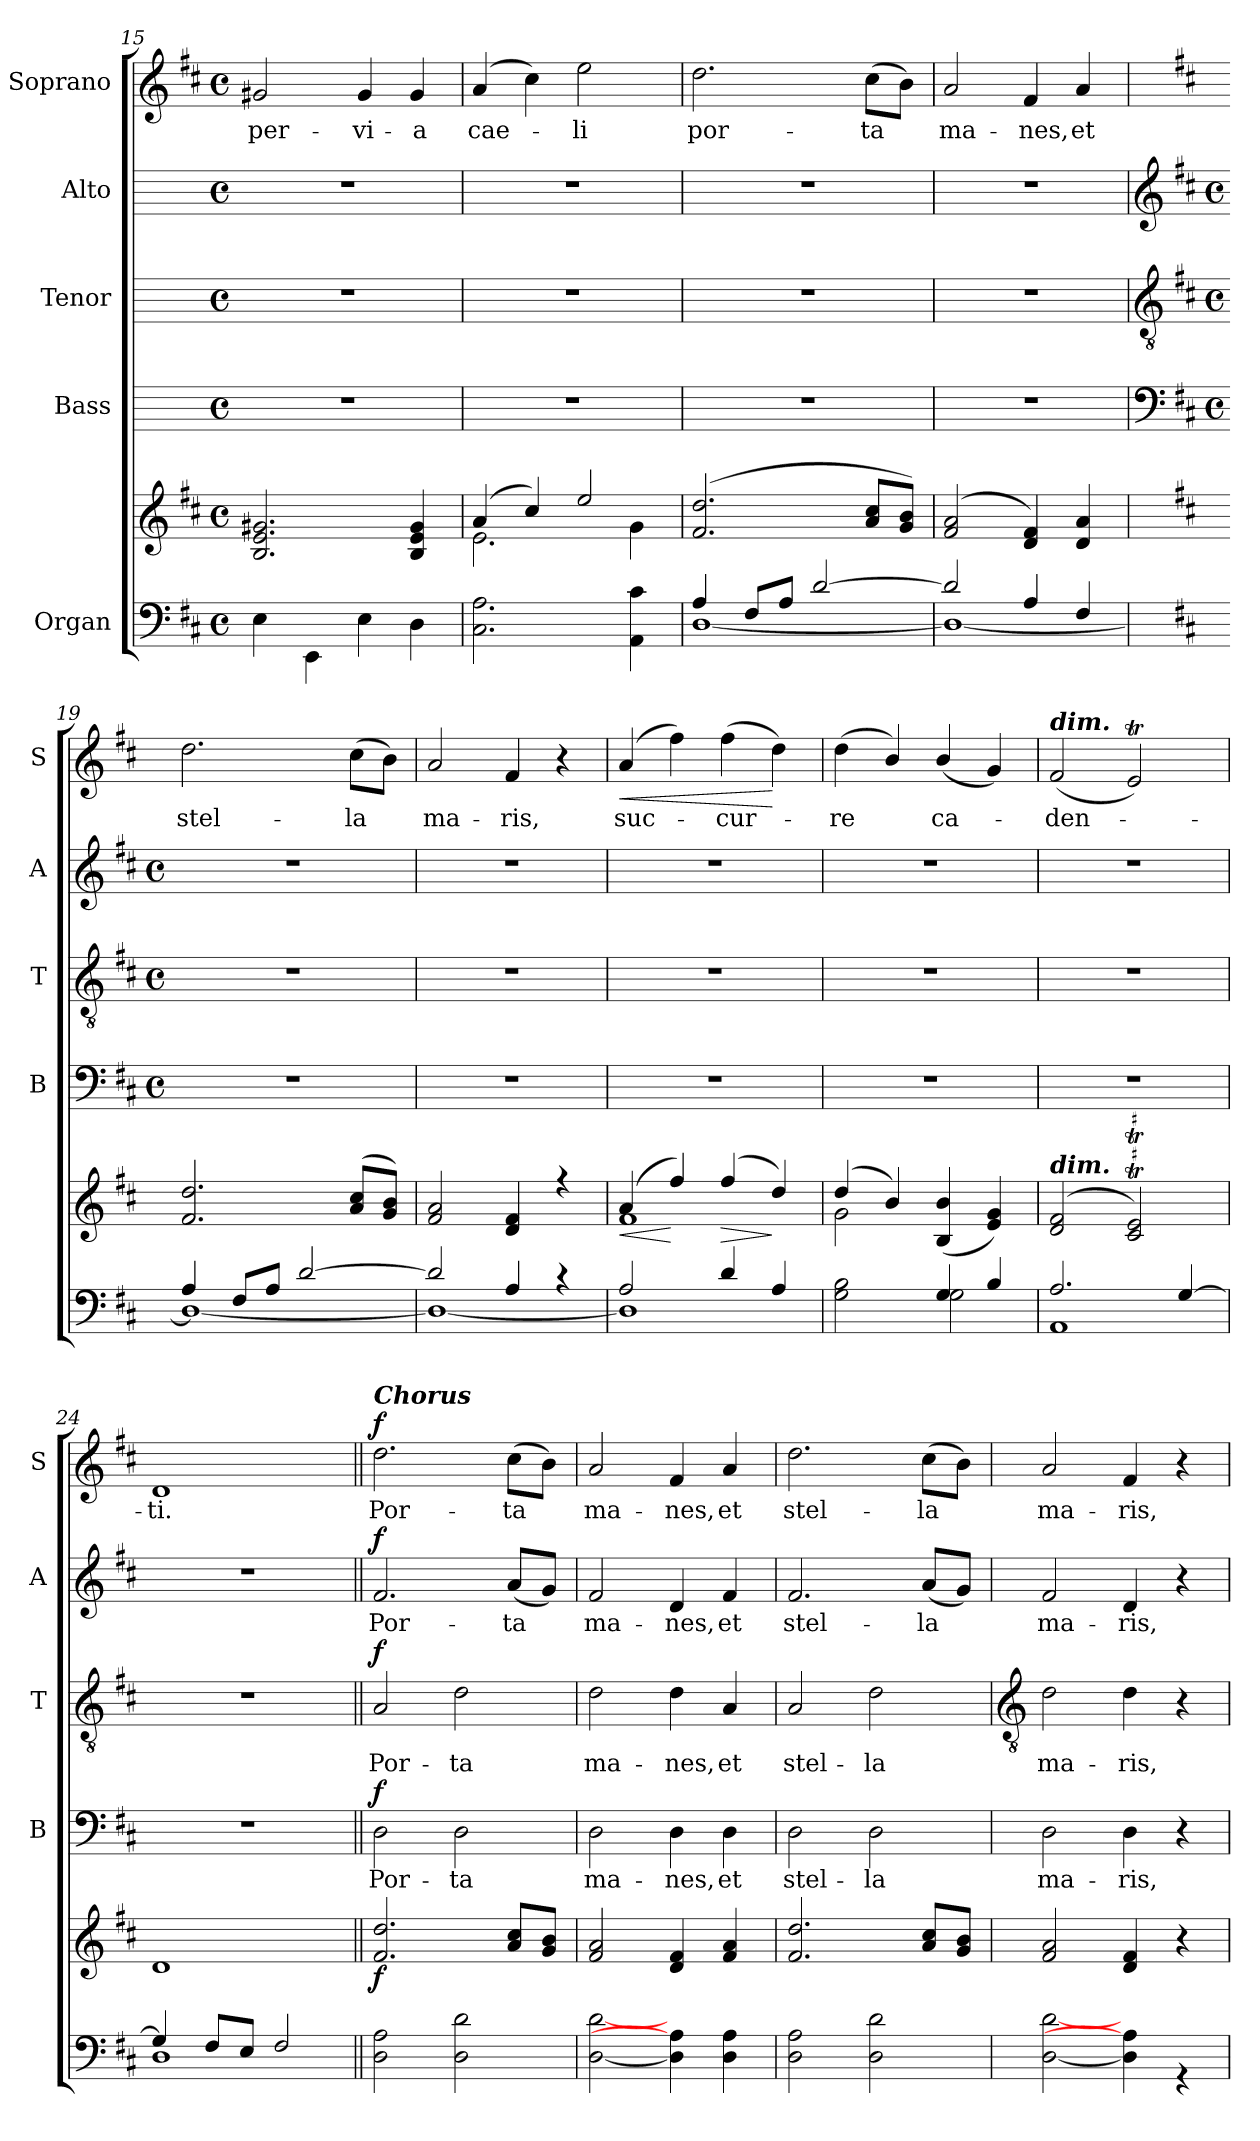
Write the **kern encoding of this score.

**kern	**kern	**dynam	**kern	**text	**dynam	**kern	**text	**dynam	**kern	**text	**dynam	**kern	**text	**dynam
*part5	*part5	*part5	*part4	*part4	*part4	*part3	*part3	*part3	*part2	*part2	*part2	*part1	*part1	*part1
*staff6	*staff5	*staff5/6	*staff4	*staff4	*staff4	*staff3	*staff3	*staff3	*staff2	*staff2	*staff2	*staff1	*staff1	*staff1
*I"Organ	*	*	*I"Bass	*	*	*I"Tenor	*	*	*I"Alto	*	*	*I"Soprano	*	*
*	*	*	*I'B	*	*	*I'T	*	*	*I'A	*	*	*I'S	*	*
*clefF4	*clefG2	*	*	*	*	*	*	*	*	*	*	*clefG2	*	*
*k[f#c#]	*k[f#c#]	*	*	*	*	*	*	*	*	*	*	*k[f#c#]	*	*
*D:	*D:	*	*	*	*	*	*	*	*	*	*	*D:	*	*
*M4/4	*M4/4	*	*M4/4	*	*	*M4/4	*	*	*M4/4	*	*	*M4/4	*	*
*met(c)	*met(c)	*	*met(c)	*	*	*met(c)	*	*	*met(c)	*	*	*met(c)	*	*
=15	=15	=15	=15	=15	=15	=15	=15	=15	=15	=15	=15	=15	=15	=15
*^	*^	*	*	*	*	*	*	*	*	*	*	*	*	*
!	!	!	!	!	!	!	!	!	!	!	!	!	!	!	!LO:LY:b	!
1ryy	4E	2.B/ 2.e/ 2.g#X/	1ryy	.	1r	.	.	1r	.	.	1r	.	.	2g#X	per-	.
.	4EE	.	.	.	.	.	.	.	.	.	.	.	.	.	.	.
!	!	!	!	!	!	!	!	!	!	!	!	!	!	!	!LO:LY:b	!
.	4E	.	.	.	.	.	.	.	.	.	.	.	.	4g#	-vi-	.
!	!	!	!	!	!	!	!	!	!	!	!	!	!	!	!LO:LY:b	!
.	4D	4B/ 4e/ 4g#/	.	.	.	.	.	.	.	.	.	.	.	4g#	-a	.
=16	=16	=16	=16	=16	=16	=16	=16	=16	=16	=16	=16	=16	=16	=16	=16	=16
!	!	!	!	!	!	!	!	!	!	!	!	!	!	!	!LO:LY:b	!
1ryy	2.C# 2.A	(>4a/	2.e\	.	1r	.	.	1r	.	.	1r	.	.	(<4a	cae-	.
.	.	4cc#/)	.	.	.	.	.	.	.	.	.	.	.	4cc#)	.	.
!	!	!	!	!	!	!	!	!	!	!	!	!	!	!	!LO:LY:b	!
.	.	2ee/	.	.	.	.	.	.	.	.	.	.	.	2ee	li	.
.	4AA 4c#	.	4g\	.	.	.	.	.	.	.	.	.	.	.	.	.
=17	=17	=17	=17	=17	=17	=17	=17	=17	=17	=17	=17	=17	=17	=17	=17	=17
!	!	!	!	!	!	!	!	!	!	!	!	!	!	!	!LO:LY:b	!
4A/	[1D/	(>2.f#/ 2.dd/	1ryy	.	1r	.	.	1r	.	.	1r	.	.	2.dd	por-	.
8F#/L	.	.	.	.	.	.	.	.	.	.	.	.	.	.	.	.
8A/J	.	.	.	.	.	.	.	.	.	.	.	.	.	.	.	.
[2d/	.	.	.	.	.	.	.	.	.	.	.	.	.	.	.	.
!	!	!	!	!	!	!	!	!	!	!	!	!	!	!	!LO:LY:b	!
.	.	8a/ 8cc#/L	.	.	.	.	.	.	.	.	.	.	.	(>8cc#L	-ta	.
.	.	8g/ 8b/J)	.	.	.	.	.	.	.	.	.	.	.	8bJ)	.	.
=18	=18	=18	=18	=18	=18	=18	=18	=18	=18	=18	=18	=18	=18	=18	=18	=18
!	!	!	!	!	!	!	!	!	!	!	!	!	!	!	!LO:LY:b	!
2d/]	1D/_	(>2f#/ 2a/	1ryy	.	1r	.	.	1r	.	.	1r	.	.	2a	ma-	.
!	!	!	!	!	!	!	!	!	!	!	!	!	!	!	!LO:LY:b	!
4A/	.	4d/ 4f#/)	.	.	.	.	.	.	.	.	.	.	.	4f#	-nes,	.
!	!	!	!	!	!	!	!	!	!	!	!	!	!	!	!LO:LY:b	!
4F#/	.	4d/ 4a/	.	.	.	.	.	.	.	.	.	.	.	4a	et	.
!!LO:LB:g=z
=19	=19	=19	=19	=19	=19	=19	=19	=19	=19	=19	=19	=19	=19	=19	=19	=19
*	*	*	*	*	*clefF4	*	*	*clefGv2	*	*	*clefG2	*	*	*	*	*
*	*	*	*	*	*k[f#c#]	*	*	*k[f#c#]	*	*	*k[f#c#]	*	*	*	*	*
*	*	*	*	*	*D:	*	*	*D:	*	*	*D:	*	*	*	*	*
*	*	*	*	*	*M4/4	*	*	*M4/4	*	*	*M4/4	*	*	*	*	*
*	*	*	*	*	*met(c)	*	*	*met(c)	*	*	*met(c)	*	*	*	*	*
!	!	!	!	!	!	!	!	!	!	!	!	!	!	!	!LO:LY:b	!
4A/	1D/_	2.f# 2.dd	1ryy	.	1r	.	.	1r	.	.	1r	.	.	2.dd	stel-	.
8F#/L	.	.	.	.	.	.	.	.	.	.	.	.	.	.	.	.
8A/J	.	.	.	.	.	.	.	.	.	.	.	.	.	.	.	.
[2d/	.	.	.	.	.	.	.	.	.	.	.	.	.	.	.	.
!	!	!	!	!	!	!	!	!	!	!	!	!	!	!	!LO:LY:b	!
.	.	(<8a 8cc#L	.	.	.	.	.	.	.	.	.	.	.	(>8cc#L	-la	.
.	.	8g 8bJ)	.	.	.	.	.	.	.	.	.	.	.	8bJ)	.	.
=20	=20	=20	=20	=20	=20	=20	=20	=20	=20	=20	=20	=20	=20	=20	=20	=20
!	!	!	!	!	!	!	!	!	!	!	!	!	!	!	!LO:LY:b	!
2d/]	1D/_	2f# 2a	1ryy	.	1r	.	.	1r	.	.	1r	.	.	2a	ma-	.
!	!	!	!	!	!	!	!	!	!	!	!	!	!	!	!LO:LY:b	!
4A/	.	4d 4f#	.	.	.	.	.	.	.	.	.	.	.	4f#	-ris,	.
4r	.	4r	.	.	.	.	.	.	.	.	.	.	.	4r	.	.
=21	=21	=21	=21	=21	=21	=21	=21	=21	=21	=21	=21	=21	=21	=21	=21	=21
!	!	!	!	!LO:HP:b	!	!	!	!	!	!	!	!	!	!	!LO:LY:b	!LO:HP:b
2A/	1D]	(4a	1f#\	<	1r	.	.	1r	.	.	1r	.	.	(4a	suc-	<
.	.	4ff#)	.	[	.	.	.	.	.	.	.	.	.	4ff#)	.	.
!	!	!	!	!LO:HP:b	!	!	!	!	!	!	!	!	!	!	!LO:LY:b	!
4d/	.	(>4ff#	.	>	.	.	.	.	.	.	.	.	.	(>4ff#	cur-	.
4A/	.	4dd)	.	]	.	.	.	.	.	.	.	.	.	4dd)	.	[
=22	=22	=22	=22	=22	=22	=22	=22	=22	=22	=22	=22	=22	=22	=22	=22	=22
!	!	!	!	!	!	!	!	!	!	!	!	!	!	!	!LO:LY:b	!
2ryy	2G 2B	(>4dd/	2g\	.	1r	.	.	1r	.	.	1r	.	.	(<4dd	re	.
.	.	4b/)	.	.	.	.	.	.	.	.	.	.	.	4b/)	.	.
!	!	!	!	!	!	!	!	!	!	!	!	!	!	!	!LO:LY:b	!
4G/	2G	(<4B/ 4b/	2ryy	.	.	.	.	.	.	.	.	.	.	(<4b/	ca-	.
4B/	.	4e 4g)	.	.	.	.	.	.	.	.	.	.	.	4g)	.	.
=23	=23	=23	=23	=23	=23	=23	=23	=23	=23	=23	=23	=23	=23	=23	=23	=23
!	!	!	!	!	!	!	!	!	!	!	!	!	!	!LO:TX:a:Bi:t=dim.	!	!
!	!	!LO:TX:a:Bi:t=dim.	!	!	!	!	!	!	!	!	!	!	!	!	!	!
!	!	!	!	!	!	!	!	!	!	!	!	!	!	!	!LO:LY:b	!
2.A/	1AA	(<2d 2f#	1ryy	.	1r	.	.	1r	.	.	1r	.	.	(<2f#	den-	.
.	.	2c#T 2eT)	.	.	.	.	.	.	.	.	.	.	.	2eT)	.	.
[4G/	.	.	.	.	.	.	.	.	.	.	.	.	.	.	.	.
=24	=24	=24	=24	=24	=24	=24	=24	=24	=24	=24	=24	=24	=24	=24	=24	=24
!	!	!	!	!	!	!	!	!	!	!	!	!	!	!	!LO:LY:b	!
4G/]	1D	1d	1ryy	.	1r	.	.	1r	.	.	1r	.	.	1d	ti.	.
8F#/L	.	.	.	.	.	.	.	.	.	.	.	.	.	.	.	.
8E/J	.	.	.	.	.	.	.	.	.	.	.	.	.	.	.	.
2F#/	.	.	.	.	.	.	.	.	.	.	.	.	.	.	.	.
=25||	=25||	=25||	=25||	=25||	=25||	=25||	=25||	=25||	=25||	=25||	=25||	=25||	=25||	=25||	=25||	=25||
!	!	!	!	!	!	!	!	!	!	!	!	!	!	!LO:TX:a:Bi:t=Chorus	!	!
!	!	!	!	!LO:DY:b	!	!LO:LY:b	!LO:DY:b	!	!LO:LY:b	!LO:DY:b	!	!LO:LY:b	!LO:DY:b	!	!LO:LY:b	!LO:DY:b
1ryy	2D 2A	2.f# 2.dd	1ryy	f	2D	Por-	f	2A	Por-	f	2.f#	Por-	f	2.dd	Por-	f
!	!	!	!	!	!	!LO:LY:b	!	!	!LO:LY:b	!	!	!	!	!	!	!
.	2D 2d	.	.	.	2D	-ta	.	2d	-ta	.	.	.	.	.	.	.
!	!	!	!	!	!	!	!	!	!	!	!	!LO:LY:b	!	!	!LO:LY:b	!
.	.	8a 8cc#L	.	.	.	.	.	.	.	.	(<8aL	-ta	.	(>8cc#L	-ta	.
.	.	8g 8bJ	.	.	.	.	.	.	.	.	8gJ)	.	.	8bJ)	.	.
=26	=26	=26	=26	=26	=26	=26	=26	=26	=26	=26	=26	=26	=26	=26	=26	=26
!	!	!	!	!	!	!LO:LY:b	!	!	!LO:LY:b	!	!	!LO:LY:b	!	!	!LO:LY:b	!
1ryy	[2D [2d	2f# 2a	1ryy	.	2D	ma-	.	2d	ma-	.	2f#	ma-	.	2a	ma-	.
!	!	!	!	!	!	!LO:LY:b	!	!	!LO:LY:b	!	!	!LO:LY:b	!	!	!LO:LY:b	!
.	4D] 4A]	4d 4f#	.	.	4D	-nes,	.	4d	-nes,	.	4d	-nes,	.	4f#	-nes,	.
!	!	!	!	!	!	!LO:LY:b	!	!	!LO:LY:b	!	!	!LO:LY:b	!	!	!LO:LY:b	!
.	4D 4A	4f# 4a	.	.	4D	et	.	4A	et	.	4f#	et	.	4a	et	.
=27	=27	=27	=27	=27	=27	=27	=27	=27	=27	=27	=27	=27	=27	=27	=27	=27
!	!	!	!	!	!	!LO:LY:b	!	!	!LO:LY:b	!	!	!LO:LY:b	!	!	!LO:LY:b	!
1ryy	2D 2A	2.f# 2.dd	1ryy	.	2D	stel-	.	2A	stel-	.	2.f#	stel-	.	2.dd	stel-	.
!	!	!	!	!	!	!LO:LY:b	!	!	!LO:LY:b	!	!	!	!	!	!	!
.	2D 2d	.	.	.	2D	-la	.	2d	-la	.	.	.	.	.	.	.
!	!	!	!	!	!	!	!	!	!	!	!	!LO:LY:b	!	!	!LO:LY:b	!
.	.	8a 8cc#L	.	.	.	.	.	.	.	.	(<8aL	-la	.	(>8cc#L	-la	.
.	.	8g 8bJ	.	.	.	.	.	.	.	.	8gJ)	.	.	8bJ)	.	.
*	*	*v	*v	*	*	*	*	*	*	*	*	*	*	*	*	*
!!LO:LB:g=z
=28	=28	=28	=28	=28	=28	=28	=28	=28	=28	=28	=28	=28	=28	=28	=28
*	*	*	*	*	*	*	*clefGv2	*	*	*	*	*	*	*	*
!	!	!	!	!	!LO:LY:b	!	!	!LO:LY:b	!	!	!LO:LY:b	!	!	!LO:LY:b	!
1ryy	[2D [2d	2f# 2a	.	2D	ma-	.	2d	ma-	.	2f#	ma-	.	2a	ma-	.
!	!	!	!	!	!LO:LY:b	!	!	!LO:LY:b	!	!	!LO:LY:b	!	!	!LO:LY:b	!
.	4D] 4A]	4d 4f#	.	4D	-ris,	.	4d	-ris,	.	4d	-ris,	.	4f#	-ris,	.
.	4r	4r	.	4r	.	.	4r	.	.	4r	.	.	4r	.	.
*v	*v	*	*	*	*	*	*	*	*	*	*	*	*	*	*
=	=	=	=	=	=	=	=	=	=	=	=	=	=	=
*-	*-	*-	*-	*-	*-	*-	*-	*-	*-	*-	*-	*-	*-	*-
